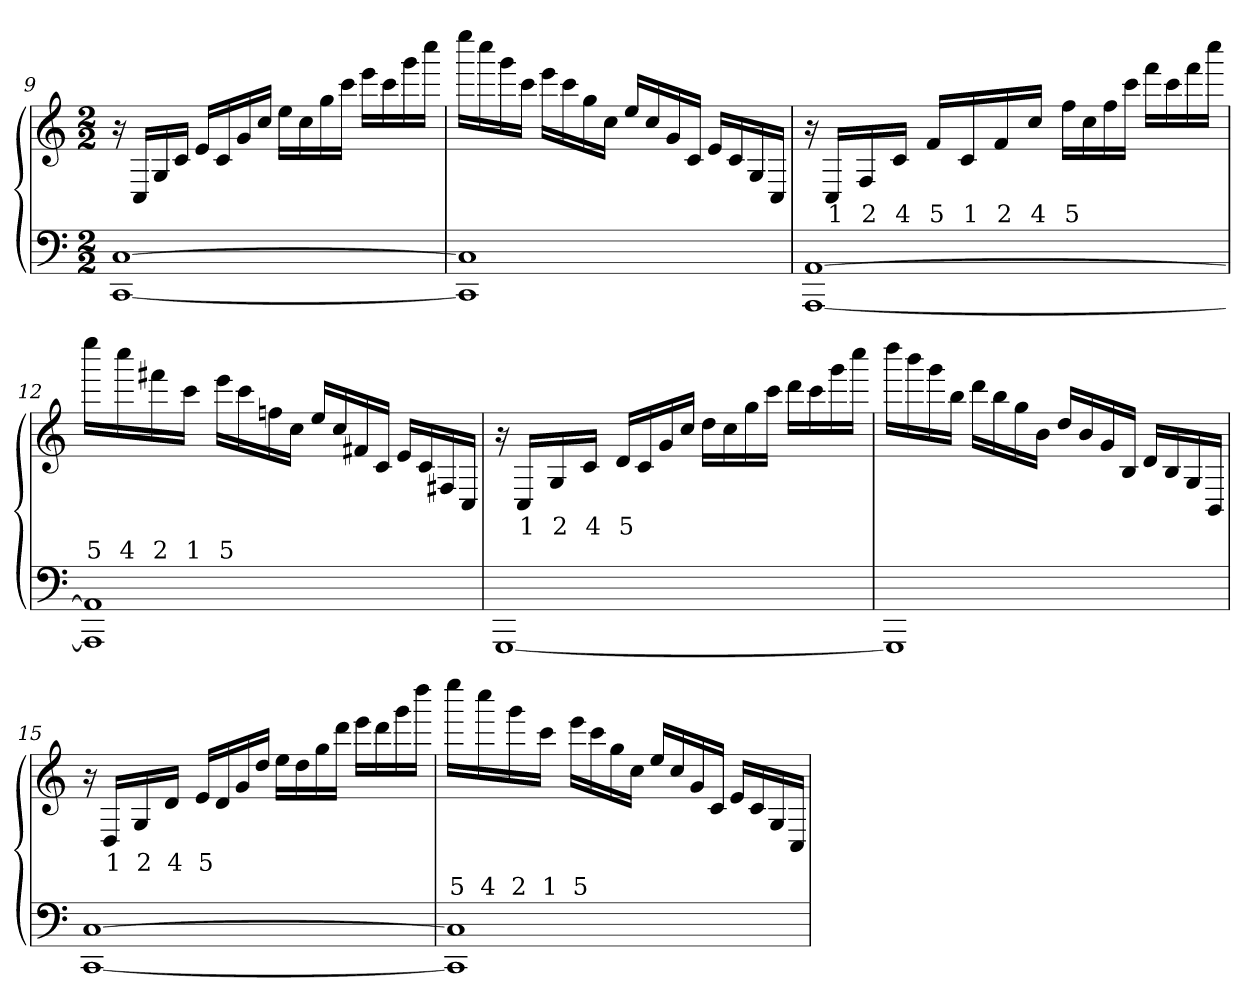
**kern	**kern	**text	**text
*part2	*part1	*part1	*part1
*staff2	*staff1	*staff1	*staff1
*clefF4	*clefG2	*	*
*k[]	*k[]	*	*
*M2/2	*M2/2	*	*
=9	=9	=9	=9
[1C [1CC	16r	.	.
.	16CLL	.	.
.	16G	.	.
.	16cJJ	.	.
.	16eLL	.	.
.	16c	.	.
.	16g	.	.
.	16ccJJ	.	.
.	16eeLL	.	.
.	16cc	.	.
.	16gg	.	.
.	16cccJJ	.	.
.	16eeeLL	.	.
.	16ccc	.	.
.	16ggg	.	.
.	16ccccJJ	.	.
=10	=10	=10	=10
1C] 1CC]	16eeeeLL	.	.
.	16cccc	.	.
.	16ggg	.	.
.	16cccJJ	.	.
.	16eeeLL	.	.
.	16ccc	.	.
.	16gg	.	.
.	16ccJJ	.	.
.	16eeLL	.	.
.	16cc	.	.
.	16g	.	.
.	16cJJ	.	.
.	16eLL	.	.
.	16c	.	.
.	16G	.	.
.	16CJJ	.	.
=11	=11	=11	=11
[1AA [1AAA	16r	.	.
.	16CLL	1	.
.	16F	2	.
.	16cJJ	4	.
.	16fLL	5	.
.	16c	1	.
.	16f	2	.
.	16ccJJ	4	.
.	16ffLL	5	.
.	16cc	.	.
.	16ff	.	.
.	16cccJJ	.	.
.	16fffLL	.	.
.	16ccc	.	.
.	16fff	.	.
.	16ccccJJ	.	.
=12	=12	=12	=12
1AA] 1AAA]	16eeeeLL	.	5
.	16cccc	.	4
.	16fff#X	.	2
.	16cccJJ	.	1
.	16eeeLL	.	5
.	16ccc	.	.
.	16ffn	.	.
.	16ccJJ	.	.
.	16eeLL	.	.
.	16cc	.	.
.	16f#X	.	.
.	16cJJ	.	.
.	16eLL	.	.
.	16c	.	.
.	16F#	.	.
.	16CJJ	.	.
=13	=13	=13	=13
[1GGG	16r	.	.
.	16CLL	1	.
.	16G	2	.
.	16cJJ	4	.
.	16dLL	5	.
.	16c	.	.
.	16g	.	.
.	16ccJJ	.	.
.	16ddLL	.	.
.	16cc	.	.
.	16gg	.	.
.	16cccJJ	.	.
.	16dddLL	.	.
.	16ccc	.	.
.	16ggg	.	.
.	16ccccJJ	.	.
=14	=14	=14	=14
1GGG]	16ddddLL	.	.
.	16bbb	.	.
.	16ggg	.	.
.	16bbJJ	.	.
.	16dddLL	.	.
.	16bb	.	.
.	16gg	.	.
.	16bJJ	.	.
.	16ddLL	.	.
.	16b	.	.
.	16g	.	.
.	16BJJ	.	.
.	16dLL	.	.
.	16B	.	.
.	16G	.	.
.	16BBJJ	.	.
=15	=15	=15	=15
[1C [1CC	16r	.	.
.	16DLL	1	.
.	16G	2	.
.	16dJJ	4	.
.	16eLL	5	.
.	16d	.	.
.	16g	.	.
.	16ddJJ	.	.
.	16eeLL	.	.
.	16dd	.	.
.	16gg	.	.
.	16dddJJ	.	.
.	16eeeLL	.	.
.	16ddd	.	.
.	16ggg	.	.
.	16ddddJJ	.	.
=16	=16	=16	=16
1C] 1CC]	16eeeeLL	.	5
.	16cccc	.	4
.	16ggg	.	2
.	16cccJJ	.	1
.	16eeeLL	.	5
.	16ccc	.	.
.	16gg	.	.
.	16ccJJ	.	.
.	16eeLL	.	.
.	16cc	.	.
.	16g	.	.
.	16cJJ	.	.
.	16eLL	.	.
.	16c	.	.
.	16G	.	.
.	16CJJ	.	.
=	=	=	=
*-	*-	*-	*-
